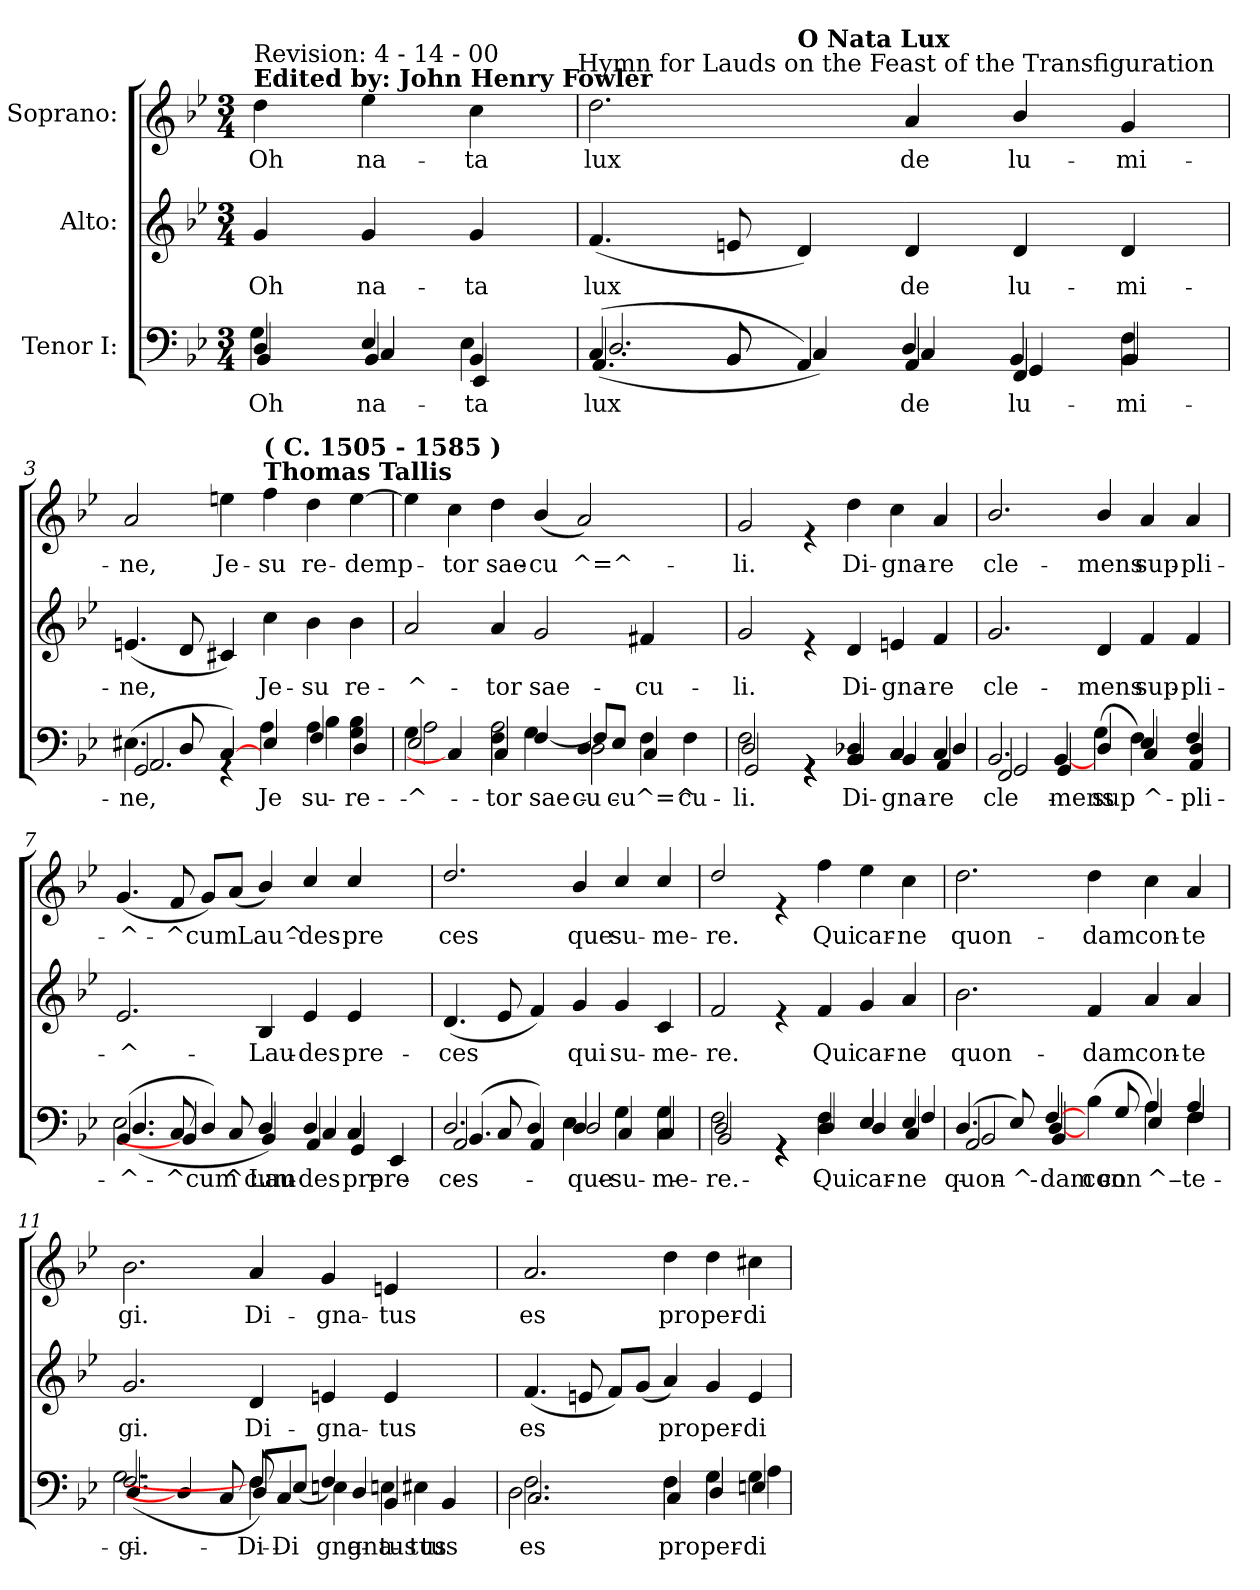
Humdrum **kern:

**kern	**text	**kern	**text	**kern	**text
*part3	*part3	*part2	*part2	*part1	*part1
*staff3	*staff3	*staff2	*staff2	*staff1	*staff1
*I"Tenor I:	*	*I"Alto:	*	*I"Soprano:	*
*clefF4	*	*clefG2	*	*clefG2	*
*k[b-e-]	*	*k[b-e-]	*	*k[b-e-]	*
*B-:	*	*B-:	*	*B-:	*
*M3/4	*	*M3/4	*	*M3/4	*
=1	=1	=1	=1	=1	=1
!	!	!	!	!LO:TX:a:B:t=Edited by&colon; John Henry Fowler	!
!	!	!	!	!LO:TX:a:t=Revision&colon;  4 - 14 - 00	!
!	!LO:LY:b	!	!	!	!
*^	*	*	*	*	*
!	!	!LO:LY:b	!	!	!	!
*	*^	*	*	*	*	*
!	!	!	!LO:LY:b	!	!LO:LY:b	!	!LO:LY:b
4D/	4BB-/	4G\	Oh	4g/	Oh	4dd\	Oh
!	!	!	!LO:LY:b	!	!	!	!
!	!	!	!LO:LY:b	!	!	!	!
!	!	!	!LO:LY:b	!	!LO:LY:b	!	!LO:LY:b
4E-/	4BB-/	4C/	na-	4g/	na-	4ee-\	na-
!	!	!	!LO:LY:b	!	!	!	!
!	!	!	!LO:LY:b	!	!	!	!
!	!	!	!LO:LY:b	!	!LO:LY:b	!	!LO:LY:b
4BB-/	4EE-/	4E-\	-ta	4g/	-ta	4cc\	-ta
!	!	!	!	!	!	!LO:TX:a:t=Hymn for Lauds on the Feast of the Transfiguration	!
=2	=2	=2	=2	=2	=2	=2	=2
!	!	!	!LO:LY:b	!	!	!	!
!	!	!	!LO:LY:b	!	!	!	!
!	!	!	!LO:LY:b	!	!LO:LY:b	!	!LO:LY:b
*	*	*	*	*	*	*^	*
(<4.C/	(<4.AA/	2.D/	-lux	(<4.f/	lux	2.dd\	2ryy	lux
8BB-/	8BB-/	.	.	8en/	.	.	.	.
!	!	!	!	!	!	!	!LO:TX:a:B:t=O Nata Lux	!
4AA/)	4C/)	.	.	4d/)	.	.	1ryy	.
!	!	!	!LO:LY:b	!	!	!	!	!
!	!	!	!LO:LY:b	!	!	!	!	!
!	!	!	!LO:LY:b	!	!LO:LY:b	!	!	!LO:LY:b
4AA/	4C/	4D/	de	4d/	de	4a/	.	de
!	!	!	!LO:LY:b	!	!	!	!	!
!	!	!	!LO:LY:b	!	!	!	!	!
!	!	!	!LO:LY:b	!	!LO:LY:b	!	!	!LO:LY:b
4FF/	4BB-/	4GG/	lu-	4d/	lu-	4b-/	.	lu-
!	!	!	!LO:LY:b	!	!	!	!	!
!	!	!	!LO:LY:b	!	!	!	!	!
!	!	!	!LO:LY:b	!	!LO:LY:b	!	!	!LO:LY:b
4F\	4BB-/	4BB-/	-mi-	4d/	-mi-	4g/	.	-mi-
=3	=3	=3	=3	=3	=3	=3	=3	=3
!	!	!	!LO:LY:b	!	!	!	!	!
!	!	!	!LO:LY:b	!	!	!	!	!
!	!	!	!LO:LY:b	!	!LO:LY:b	!	!	!LO:LY:b
*	*	*	*	*	*	*v	*v	*
(>4.E#X\	2GG/	2.AA/	-ne,	(<4.en/	-ne,	2a/	-ne,
8D/	.	.	.	8d/	.	.	.
!	!	!	!	!	!	!	!LO:LY:b
[4C/)	4rGG	.	.	4c#X/)	.	4een\	Je-
!	!	!	!	!	!	!LO:TX:a:B:t=Thomas Tallis	!
!	!	!	!	!	!	!LO:TX:a:B:t=( C. 1505 - 1585 )	!
!	!	!	!LO:LY:b	!	!	!	!
!	!	!	!LO:LY:b	!	!LO:LY:b	!	!LO:LY:b
4ryy	4E#/	4A\	Je-	4cc\	Je-	4ff\	-su
!	!	!	!LO:LY:b	!	!	!	!
!	!	!	!LO:LY:b	!	!	!	!
!	!	!	!LO:LY:b	!	!LO:LY:b	!	!LO:LY:b
4A\	4F/	4B-\	-su	4b-\	-su	4dd\	re-
!	!	!	!LO:LY:b	!	!	!	!
!	!	!	!LO:LY:b	!	!	!	!
!	!	!	!LO:LY:b	!	!LO:LY:b	!	!LO:LY:b
4B-\	4D/	4G\	re-	4b-\	re-	[>4ee\	-demp-
!!LO:LB:g=z
=4	=4	=4	=4	=4	=4	=4	=4
!	!	!	!LO:LY:b	!	!	!	!
!	!	!	!LO:LY:b	!	!	!	!
!	!	!	!LO:LY:b	!	!LO:LY:b	!	!
4G\	2E-/	2A\	^-	2a/	-^-	4ee\]	.
!	!	!	!	!	!	!	!LO:LY:b
4C/]	.	.	.	.	.	4cc\	-tor
!	!	!	!LO:LY:b	!	!	!	!
!	!	!	!LO:LY:b	!	!	!	!
!	!	!	!LO:LY:b	!	!LO:LY:b	!	!LO:LY:b
2A\	4C/	4F\	-tor	4a/	-tor	4dd\	sae-
!	!	!	!LO:LY:b	!	!	!	!
!	!	!	!LO:LY:b	!	!LO:LY:b	!	!LO:LY:b
.	[<4F/	4G\	sae-	2g/	sae-	(<4b-/	-cu
!	!	!	!LO:LY:b	!	!	!	!
!	!	!	!LO:LY:b	!	!	!	!LO:LY:b
4D/	8F/L]	2D\	-cu-	.	.	2a/)	^=^-
!	!	!	!LO:LY:b	!	!	!	!
.	8E-/J	.	-cu	.	.	.	.
!	!	!	!LO:LY:b	!	!	!	!
!	!	!	!LO:LY:b	!	!LO:LY:b	!	!
4F\	4C/	.	^=^	4f#X/	-cu-	.	.
!	!	!	!LO:LY:b	!	!	!	!
4F\	4ryy	4ryy	-cu-	4ryy	.	4ryy	.
=5	=5	=5	=5	=5	=5	=5	=5
!	!	!	!LO:LY:b	!	!	!	!
!	!	!	!LO:LY:b	!	!	!	!
!	!	!	!LO:LY:b	!	!LO:LY:b	!	!LO:LY:b
2F\	2D/	2GG/	li.	2g/	-li.	2g/	-li.
4rGG	4rGG	4rGG	.	4re	.	4re	.
!	!	!	!LO:LY:b	!	!	!	!
!	!	!	!LO:LY:b	!	!	!	!
!	!	!	!LO:LY:b	!	!LO:LY:b	!	!LO:LY:b
4D-X/	4BB-/	4BB-/	Di-	4d/	Di-	4dd\	Di-
!	!	!	!LO:LY:b	!	!	!	!
!	!	!	!LO:LY:b	!	!	!	!
!	!	!	!LO:LY:b	!	!LO:LY:b	!	!LO:LY:b
4C/	4BB-/	4C/	-gna-	4en/	-gna-	4cc\	-gna-
!	!	!	!LO:LY:b	!	!	!	!
!	!	!	!LO:LY:b	!	!	!	!
!	!	!	!LO:LY:b	!	!LO:LY:b	!	!LO:LY:b
4C/	4AA/	4D-/	-re	4f/	-re	4a/	-re
=6	=6	=6	=6	=6	=6	=6	=6
!	!	!	!LO:LY:b	!	!	!	!
!	!	!	!LO:LY:b	!	!	!	!
!	!	!	!LO:LY:b	!	!LO:LY:b	!	!LO:LY:b
2.BB-/	2FF/	2GG/	-cle-	2.g/	cle-	2.b-/	cle-
!	!	!	!LO:LY:b	!	!	!	!
!	!	!	!LO:LY:b	!	!	!	!
.	[4BB-/	4GG/	-mens	.	.	.	.
!	!	!	!LO:LY:b	!	!	!	!
!	!	!	!LO:LY:b	!	!LO:LY:b	!	!LO:LY:b
4D/	4ryy	(>4G\	sup	4d/	-mens	4b-/	-mens
!	!	!	!LO:LY:b	!	!	!	!
!	!	!	!LO:LY:b	!	!	!	!
!	!	!	!LO:LY:b	!	!LO:LY:b	!	!LO:LY:b
4E-/	4C/	4F\)	^-	4f/	sup-	4a/	sup-
!	!	!	!LO:LY:b	!	!	!	!
!	!	!	!LO:LY:b	!	!	!	!
!	!	!	!LO:LY:b	!	!LO:LY:b	!	!LO:LY:b
4F/	4AA/	4D/	-pli-	4f/	-pli-	4a/	-pli-
!!LO:LB:g=z
=7	=7	=7	=7	=7	=7	=7	=7
!	!	!	!LO:LY:b	!	!	!	!
!	!	!	!LO:LY:b	!	!	!	!
!	!	!	!LO:LY:b	!	!LO:LY:b	!	!LO:LY:b
(<4.BB-/	(<4.D/	2.E-\	-^-	2.e-/	-^-	(<4.g/	-^-
!	!	!	!LO:LY:b	!	!	!	!LO:LY:b
8C/	4BB-/]	.	-^cum	.	.	8f/	-^cum
4D/)	.	.	.	.	.	8g/L)	.
!	!	!	!LO:LY:b	!	!	!	!
.	8C/	.	-^cum	.	.	(<8a/J	.
!	!	!	!LO:LY:b	!	!	!	!
!	!	!	!LO:LY:b	!	!LO:LY:b	!	!LO:LY:b
4D/	4BB-/)	4D/	-Lau-	4B-/	-Lau-	4b-/)	Lau^-
!	!	!	!LO:LY:b	!	!	!	!
!	!	!	!LO:LY:b	!	!	!	!
!	!	!	!LO:LY:b	!	!LO:LY:b	!	!LO:LY:b
4D/	4AA/	4C/	-des	4e-/	-des	4cc/	-des-
!	!	!	!LO:LY:b	!	!	!	!
!	!	!	!LO:LY:b	!	!	!	!
!	!	!	!LO:LY:b	!	!LO:LY:b	!	!LO:LY:b
4C/	4GG/	4C/	pre-	4e-/	pre-	4cc/	-pre
!	!	!	!LO:LY:b	!	!	!	!
4ryy	4EE-/	4ryy	pre-	4ryy	.	4ryy	.
=8	=8	=8	=8	=8	=8	=8	=8
!	!	!	!LO:LY:b	!	!	!	!
!	!	!	!LO:LY:b	!	!	!	!
!	!	!	!LO:LY:b	!	!LO:LY:b	!	!LO:LY:b
2.D/	2AA/	(<4.BB-/	-ces	(<4.d/	-ces	2.dd/	ces
.	.	8C/	.	8e-/	.	.	.
!	!	!	!LO:LY:b	!	!	!	!
.	4AA/	4D/)	.	4f/)	.	.	.
!	!	!	!LO:LY:b	!	!	!	!
!	!	!	!LO:LY:b	!	!	!	!
!	!	!	!LO:LY:b	!	!LO:LY:b	!	!LO:LY:b
4D/	2D/	4E-\	que	4g/	qui	4b-/	que
!	!	!	!LO:LY:b	!	!	!	!
!	!	!	!LO:LY:b	!	!LO:LY:b	!	!LO:LY:b
4G\	.	4C/	su-	4g/	su-	4cc/	su-
!	!	!	!LO:LY:b	!	!	!	!
!	!	!	!LO:LY:b	!	!	!	!
!	!	!	!LO:LY:b	!	!LO:LY:b	!	!LO:LY:b
4G\	4C/	4C/	-me-	4c/	-me-	4cc/	-me-
=9	=9	=9	=9	=9	=9	=9	=9
!	!	!	!LO:LY:b	!	!	!	!
!	!	!	!LO:LY:b	!	!	!	!
!	!	!	!LO:LY:b	!	!LO:LY:b	!	!LO:LY:b
2F\	2D/	2BB-/	re.	2f/	-re.	2dd/	-re.
4rGG	4rGG	4rGG	.	4re	.	4re	.
!	!	!	!LO:LY:b	!	!	!	!
!	!	!	!LO:LY:b	!	!	!	!
!	!	!	!LO:LY:b	!	!LO:LY:b	!	!LO:LY:b
4F\	4D/	4D/	Qui	4f/	Qui	4ff\	Qui
!	!	!	!LO:LY:b	!	!	!	!
!	!	!	!LO:LY:b	!	!	!	!
!	!	!	!LO:LY:b	!	!LO:LY:b	!	!LO:LY:b
4E-/	4D/	4E-/	car-	4g/	car-	4ee-\	car-
!	!	!	!LO:LY:b	!	!	!	!
!	!	!	!LO:LY:b	!	!	!	!
!	!	!	!LO:LY:b	!	!LO:LY:b	!	!LO:LY:b
4E-/	4C/	4F/	-ne	4a/	-ne	4cc\	-ne
!!LO:LB:g=z
=10	=10	=10	=10	=10	=10	=10	=10
!	!	!	!LO:LY:b	!	!	!	!
!	!	!	!LO:LY:b	!	!	!	!
!	!	!	!LO:LY:b	!	!LO:LY:b	!	!LO:LY:b
(<4.D/	2AA/	2BB-/	-quon-	2.b-\	quon-	2.dd\	quon-
!	!	!	!LO:LY:b	!	!	!	!
8E-/)	.	.	^-	.	.	.	.
!	!	!	!LO:LY:b	!	!	!	!
!	!	!	!LO:LY:b	!	!	!	!
!	!	!	!LO:LY:b	!	!	!	!
[4F/	[4D/	4BB-/	-dam	.	.	.	.
!	!	!	!LO:LY:b	!	!LO:LY:b	!	!LO:LY:b
8ryy	4ryy	(>4B-\	con	4f/	-dam	4dd\	-dam
!	!	!	!LO:LY:b	!	!	!	!
8G/	.	.	con	.	.	.	.
!	!	!	!LO:LY:b	!	!	!	!
!	!	!	!LO:LY:b	!	!	!	!
!	!	!	!LO:LY:b	!	!LO:LY:b	!	!LO:LY:b
4A/	4E-/	4A\)	^-	4a/	con-	4cc\	con-
!	!	!	!LO:LY:b	!	!	!	!
!	!	!	!LO:LY:b	!	!	!	!
!	!	!	!LO:LY:b	!	!LO:LY:b	!	!LO:LY:b
4A/	4F/	4F\	-te-	4a/	-te	4a/	-te
=11	=11	=11	=11	=11	=11	=11	=11
!	!	!	!LO:LY:b	!	!	!	!
!	!	!	!LO:LY:b	!	!	!	!
!	!	!	!LO:LY:b	!	!LO:LY:b	!	!LO:LY:b
2.F/	(<4.D/	2.G\	gi.	2.g/	gi.	2.b-\	gi.
.	4D/]	.	.	.	.	.	.
.	8C/	.	.	.	.	.	.
!	!	!	!LO:LY:b	!	!LO:LY:b	!	!LO:LY:b
8F/]	8D/L)	4F\	Di-	4d/	Di-	4a/	Di-
!	!	!	!LO:LY:b	!	!	!	!
!	!	!	!LO:LY:b	!	!	!	!
4C/	(<8E-/J	.	Di	.	.	.	.
!	!	!	!LO:LY:b	!	!	!	!
!	!	!	!LO:LY:b	!	!LO:LY:b	!	!LO:LY:b
.	4F/)	4En\	-gna-	4en/	-gna-	4g/	-gna-
!	!	!	!LO:LY:b	!	!	!	!
4D/	.	.	-gna-	.	.	.	.
!	!	!	!LO:LY:b	!	!	!	!
!	!	!	!LO:LY:b	!	!LO:LY:b	!	!LO:LY:b
.	4BB-/	4En\	-tus	4e/	-tus	4en/	-tus
!	!	!	!LO:LY:b	!	!	!	!
4E#X\	.	.	-tus	.	.	.	.
!	!	!	!LO:LY:b	!	!	!	!
.	4BB-/	4ryy	-tus	4ryy	.	4ryy	.
8ryy	.	.	.	.	.	.	.
=12	=12	=12	=12	=12	=12	=12	=12
!	!	!	!LO:LY:b	!	!	!	!
!	!	!	!LO:LY:b	!	!	!	!
!	!	!	!LO:LY:b	!	!LO:LY:b	!	!LO:LY:b
2.F\	2.C/	2.D\	-es	(<4.f/	es	2.a/	es
.	.	.	.	8en/	.	.	.
.	.	.	.	8f/L)	.	.	.
.	.	.	.	(<8g/J	.	.	.
!	!	!	!LO:LY:b	!	!	!	!
!	!	!	!LO:LY:b	!	!	!	!
!	!	!	!LO:LY:b	!	!LO:LY:b	!	!LO:LY:b
4F\	4C/	4F\	pro	4a/)	pro	4dd\	pro
!	!	!	!LO:LY:b	!	!	!	!
!	!	!	!LO:LY:b	!	!	!	!
!	!	!	!LO:LY:b	!	!LO:LY:b	!	!LO:LY:b
4G\	4D/	4G\	per-	4g/	per-	4dd\	per-
!	!	!	!LO:LY:b	!	!	!	!
!	!	!	!LO:LY:b	!	!	!	!
!	!	!	!LO:LY:b	!	!LO:LY:b	!	!LO:LY:b
4G\	4En/	4A\	-di-	4e/	-di-	4cc#X\	-di-
*v	*v	*v	*	*	*	*	*
=	=	=	=	=	=
*-	*-	*-	*-	*-	*-
